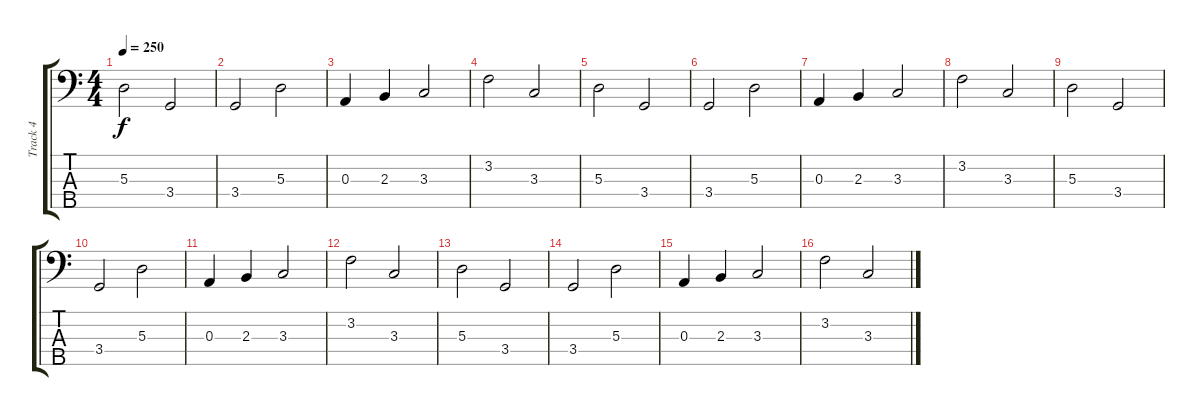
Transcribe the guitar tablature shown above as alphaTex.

\track ("Track 4" "Track 4") {instrument electricbassfinger}
\staff {score tabs}
\tuning (G2 D2 A1 E1 B0) {hide}
\ts (4 4)
\tempo 250
\clef f4
\ks c
5.3.2{dy f} 3.4.2 |
3.4.2 5.3.2 |
0.3.4 2.3.4 3.3.2 |
3.2.2 3.3.2 |
5.3.2 3.4.2 |
3.4.2 5.3.2 |
0.3.4 2.3.4 3.3.2 |
3.2.2 3.3.2 |
5.3.2 3.4.2 |
3.4.2 5.3.2 |
0.3.4 2.3.4 3.3.2 |
3.2.2 3.3.2 |
5.3.2 3.4.2 |
3.4.2 5.3.2 |
0.3.4 2.3.4 3.3.2 |
3.2.2 3.3.2
